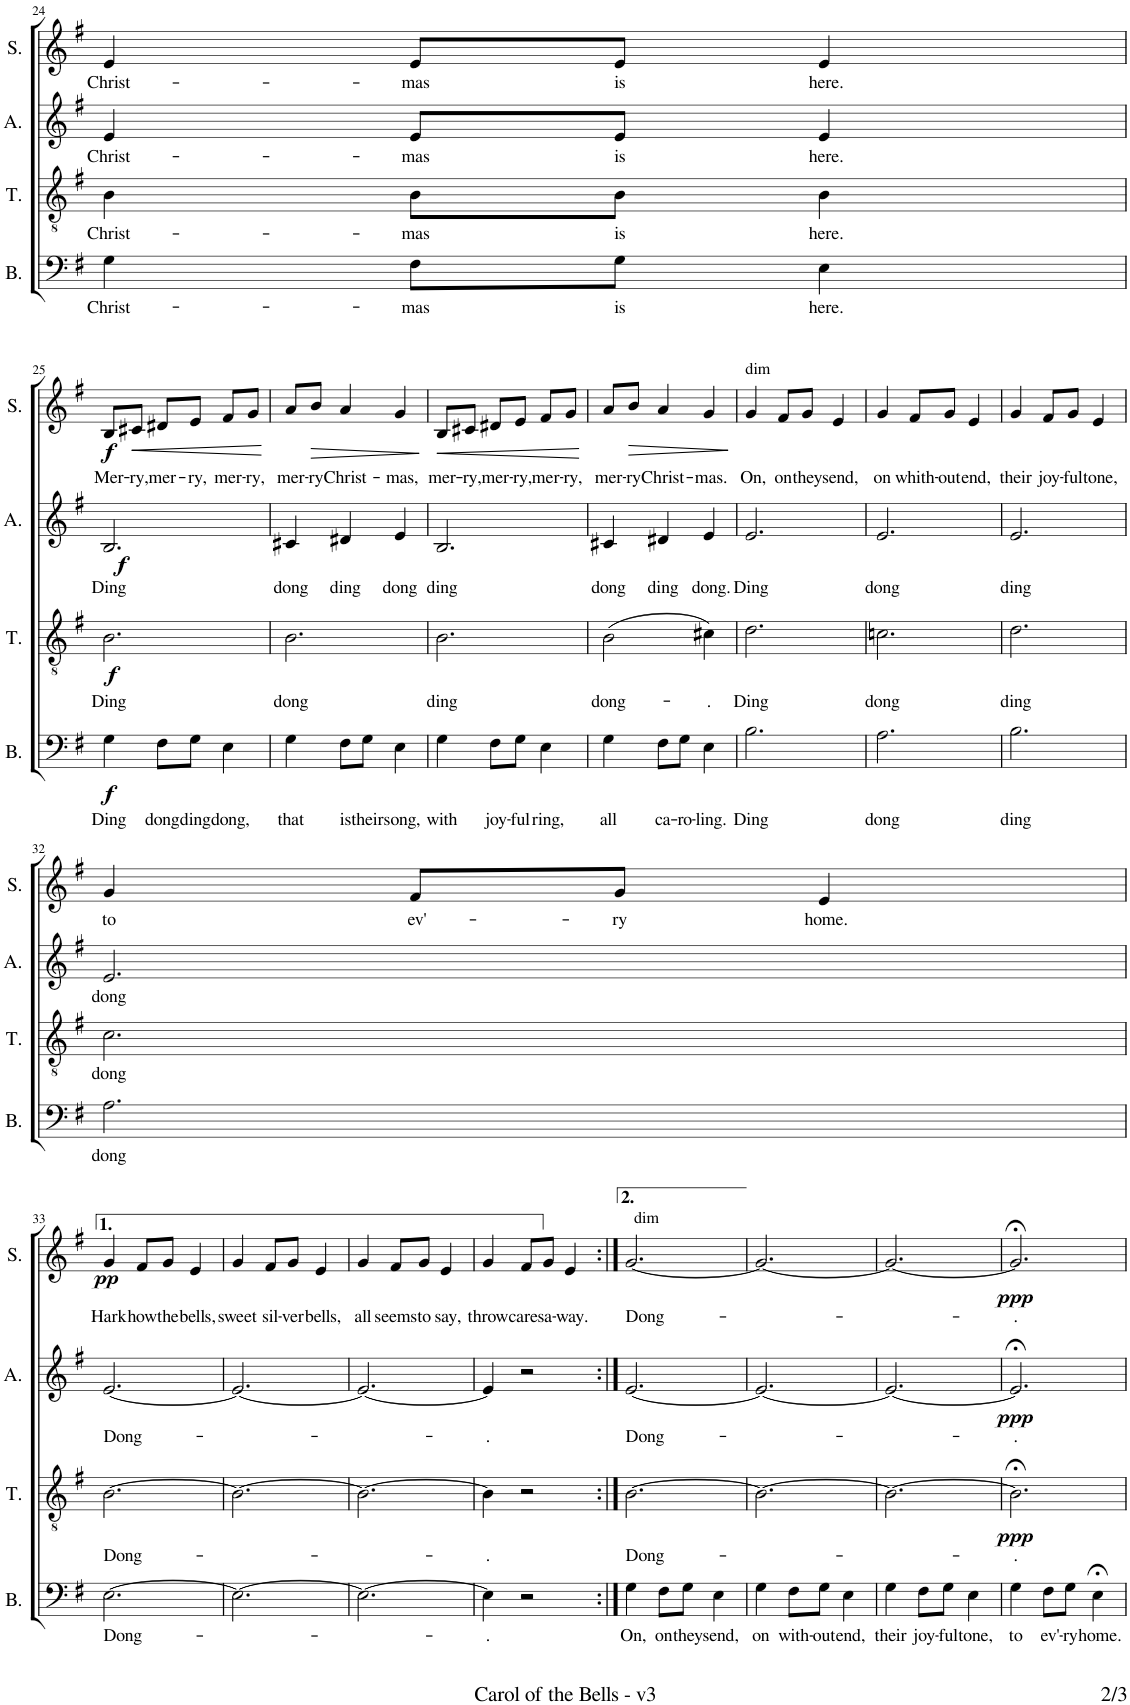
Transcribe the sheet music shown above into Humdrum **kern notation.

**kern	**text	**dynam	**kern	**text	**dynam	**kern	**text	**dynam	**kern	**text	**dynam
*part4	*part4	*part4	*part3	*part3	*part3	*part2	*part2	*part2	*part1	*part1	*part1
*staff4	*staff4	*staff4	*staff3	*staff3	*staff3	*staff2	*staff2	*staff2	*staff1	*staff1	*staff1
*I"Bass	*	*	*I"Tenor	*	*	*I"Alto	*	*	*I"Soprano	*	*
*I'B.	*	*	*I'T.	*	*	*I'A.	*	*	*I'S.	*	*
!!LO:PB:g=z
*clefF4	*	*	*clefGv2	*	*	*clefG2	*	*	*clefG2	*	*
*k[f#]	*	*	*k[f#]	*	*	*k[f#]	*	*	*k[f#]	*	*
*M3/4	*	*	*M3/4	*	*	*M3/4	*	*	*M3/4	*	*
=24	=24	=24	=24	=24	=24	=24	=24	=24	=24	=24	=24
!	!LO:LY:b	!	!	!LO:LY:b	!	!	!LO:LY:b	!	!	!LO:LY:b	!
4G\	Christ-	.	4B\	Christ-	.	4e/	Christ-	.	4e/	Christ-	.
!	!LO:LY:b	!	!	!LO:LY:b	!	!	!LO:LY:b	!	!	!LO:LY:b	!
8F#\L	-mas	.	8B\L	-mas	.	8e/L	-mas	.	8e/L	-mas	.
!	!LO:LY:b	!	!	!LO:LY:b	!	!	!LO:LY:b	!	!	!LO:LY:b	!
8G\J	is	.	8B\J	is	.	8e/J	is	.	8e/J	is	.
!	!LO:LY:b	!	!	!LO:LY:b	!	!	!LO:LY:b	!	!	!LO:LY:b	!
4E\	here.	.	4B\	here.	.	4e/	here.	.	4e/	here.	.
!!LO:LB:g=z
=25	=25	=25	=25	=25	=25	=25	=25	=25	=25	=25	=25
!	!LO:LY:b	!LO:DY:b	!	!LO:LY:b	!LO:DY:b	!	!LO:LY:b	!LO:DY:b	!	!LO:LY:b	!LO:DY:b
4G\	Ding	f	2.B\	Ding	f	2.B/	Ding	f	8B/L	Mer-	f
!	!	!	!	!	!	!	!	!	!	!LO:LY:b	!LO:HP:b
.	.	.	.	.	.	.	.	.	8c#X/J	-ry,	<
!	!LO:LY:b	!	!	!	!	!	!	!	!	!LO:LY:b	!
8F#\L	dong	.	.	.	.	.	.	.	8d#X/L	mer-	.
!	!LO:LY:b	!	!	!	!	!	!	!	!	!LO:LY:b	!
8G\J	ding	.	.	.	.	.	.	.	8e/J	-ry,	.
!	!LO:LY:b	!	!	!	!	!	!	!	!	!LO:LY:b	!
4E\	dong,	.	.	.	.	.	.	.	8f#/L	mer-	.
!	!	!	!	!	!	!	!	!	!	!LO:LY:b	!
.	.	.	.	.	.	.	.	.	8g/J	-ry,	.
.	.	.	.	.	.	.	.	.	.	.	[
=26	=26	=26	=26	=26	=26	=26	=26	=26	=26	=26	=26
!	!LO:LY:b	!	!	!LO:LY:b	!	!	!LO:LY:b	!	!	!LO:LY:b	!
4G\	that	.	2.B\	dong	.	4c#X/	dong	.	8a/L	mer-	.
!	!	!	!	!	!	!	!	!	!	!LO:LY:b	!LO:HP:b
.	.	.	.	.	.	.	.	.	8b/J	-ry	>
!	!LO:LY:b	!	!	!	!	!	!LO:LY:b	!	!	!LO:LY:b	!
8F#\L	is	.	.	.	.	4d#X/	ding	.	4a/	Christ-	.
!	!LO:LY:b	!	!	!	!	!	!	!	!	!	!
8G\J	their	.	.	.	.	.	.	.	.	.	.
!	!LO:LY:b	!	!	!	!	!	!LO:LY:b	!	!	!LO:LY:b	!
4E\	song,	.	.	.	.	4e/	dong	.	4g/	-mas,	.
.	.	.	.	.	.	.	.	.	.	.	]
=27	=27	=27	=27	=27	=27	=27	=27	=27	=27	=27	=27
!	!LO:LY:b	!	!	!LO:LY:b	!	!	!LO:LY:b	!	!	!LO:LY:b	!LO:HP:b
4G\	with	.	2.B\	ding	.	2.B/	ding	.	8B/L	mer-	<
!	!	!	!	!	!	!	!	!	!	!LO:LY:b	!
.	.	.	.	.	.	.	.	.	8c#X/J	-ry,	.
!	!LO:LY:b	!	!	!	!	!	!	!	!	!LO:LY:b	!
8F#\L	joy-	.	.	.	.	.	.	.	8d#X/L	mer-	.
!	!LO:LY:b	!	!	!	!	!	!	!	!	!LO:LY:b	!
8G\J	-ful	.	.	.	.	.	.	.	8e/J	-ry,	.
!	!LO:LY:b	!	!	!	!	!	!	!	!	!LO:LY:b	!
4E\	ring,	.	.	.	.	.	.	.	8f#/L	mer-	.
!	!	!	!	!	!	!	!	!	!	!LO:LY:b	!
.	.	.	.	.	.	.	.	.	8g/J	-ry,	.
.	.	.	.	.	.	.	.	.	.	.	[
=28	=28	=28	=28	=28	=28	=28	=28	=28	=28	=28	=28
!	!LO:LY:b	!	!	!LO:LY:b	!	!	!LO:LY:b	!	!	!LO:LY:b	!
4G\	all	.	(2B\	dong-	.	4c#X/	dong	.	8a/L	mer-	.
!	!	!	!	!	!	!	!	!	!	!LO:LY:b	!LO:HP:b
.	.	.	.	.	.	.	.	.	8b/J	-ry	>
!	!LO:LY:b	!	!	!	!	!	!LO:LY:b	!	!	!LO:LY:b	!
8F#\L	ca-	.	.	.	.	4d#X/	ding	.	4a/	Christ-	.
!	!LO:LY:b	!	!	!	!	!	!	!	!	!	!
8G\J	-ro-	.	.	.	.	.	.	.	.	.	.
!	!LO:LY:b	!	!	!LO:LY:b	!	!	!LO:LY:b	!	!	!LO:LY:b	!
4E\	-ling.	.	4c#X\)	-.	.	4e/	dong.	.	4g/	-mas.	.
.	.	.	.	.	.	.	.	.	.	.	]
=29	=29	=29	=29	=29	=29	=29	=29	=29	=29	=29	=29
!	!	!	!	!	!	!	!	!	!LO:TX:a:t=dim	!	!
!	!LO:LY:b	!	!	!LO:LY:b	!	!	!LO:LY:b	!	!	!LO:LY:b	!
2.B\	Ding	.	2.d\	Ding	.	2.e/	Ding	.	4g/	On,	.
!	!	!	!	!	!	!	!	!	!	!LO:LY:b	!
.	.	.	.	.	.	.	.	.	8f#/L	on	.
!	!	!	!	!	!	!	!	!	!	!LO:LY:b	!
.	.	.	.	.	.	.	.	.	8g/J	they	.
!	!	!	!	!	!	!	!	!	!	!LO:LY:b	!
.	.	.	.	.	.	.	.	.	4e/	send,	.
=30	=30	=30	=30	=30	=30	=30	=30	=30	=30	=30	=30
!	!LO:LY:b	!	!	!LO:LY:b	!	!	!LO:LY:b	!	!	!LO:LY:b	!
2.A\	dong	.	2.cn\	dong	.	2.e/	dong	.	4g/	on	.
!	!	!	!	!	!	!	!	!	!	!LO:LY:b	!
.	.	.	.	.	.	.	.	.	8f#/L	whith-	.
!	!	!	!	!	!	!	!	!	!	!LO:LY:b	!
.	.	.	.	.	.	.	.	.	8g/J	-out	.
!	!	!	!	!	!	!	!	!	!	!LO:LY:b	!
.	.	.	.	.	.	.	.	.	4e/	end,	.
=31	=31	=31	=31	=31	=31	=31	=31	=31	=31	=31	=31
!	!LO:LY:b	!	!	!LO:LY:b	!	!	!LO:LY:b	!	!	!LO:LY:b	!
2.B\	ding	.	2.d\	ding	.	2.e/	ding	.	4g/	their	.
!	!	!	!	!	!	!	!	!	!	!LO:LY:b	!
.	.	.	.	.	.	.	.	.	8f#/L	joy-	.
!	!	!	!	!	!	!	!	!	!	!LO:LY:b	!
.	.	.	.	.	.	.	.	.	8g/J	-ful	.
!	!	!	!	!	!	!	!	!	!	!LO:LY:b	!
.	.	.	.	.	.	.	.	.	4e/	tone,	.
!!LO:LB:g=z
=32	=32	=32	=32	=32	=32	=32	=32	=32	=32	=32	=32
!	!LO:LY:b	!	!	!LO:LY:b	!	!	!LO:LY:b	!	!	!LO:LY:b	!
2.A\	dong	.	2.c\	dong	.	2.e/	dong	.	4g/	to	.
!	!	!	!	!	!	!	!	!	!	!LO:LY:b	!
.	.	.	.	.	.	.	.	.	8f#/L	ev'-	.
!	!	!	!	!	!	!	!	!	!	!LO:LY:b	!
.	.	.	.	.	.	.	.	.	8g/J	-ry	.
!	!	!	!	!	!	!	!	!	!	!LO:LY:b	!
.	.	.	.	.	.	.	.	.	4e/	home.	.
!!LO:LB:g=z
=33	=33	=33	=33	=33	=33	=33	=33	=33	=33	=33	=33
!	!LO:LY:b	!	!	!LO:LY:b	!	!	!LO:LY:b	!	!	!LO:LY:b	!LO:DY:b
[2.E\	Dong-	.	[2.B\	Dong-	.	[2.e/	Dong-	.	4g/	Hark	pp
!	!	!	!	!	!	!	!	!	!	!LO:LY:b	!
.	.	.	.	.	.	.	.	.	8f#/L	how	.
!	!	!	!	!	!	!	!	!	!	!LO:LY:b	!
.	.	.	.	.	.	.	.	.	8g/J	the	.
!	!	!	!	!	!	!	!	!	!	!LO:LY:b	!
.	.	.	.	.	.	.	.	.	4e/	bells,	.
=34	=34	=34	=34	=34	=34	=34	=34	=34	=34	=34	=34
!	!	!	!	!	!	!	!	!	!	!LO:LY:b	!
2.E\_	.	.	2.B\_	.	.	2.e/_	.	.	4g/	sweet	.
!	!	!	!	!	!	!	!	!	!	!LO:LY:b	!
.	.	.	.	.	.	.	.	.	8f#/L	sil-	.
!	!	!	!	!	!	!	!	!	!	!LO:LY:b	!
.	.	.	.	.	.	.	.	.	8g/J	-ver	.
!	!	!	!	!	!	!	!	!	!	!LO:LY:b	!
.	.	.	.	.	.	.	.	.	4e/	bells,	.
=35	=35	=35	=35	=35	=35	=35	=35	=35	=35	=35	=35
!	!	!	!	!	!	!	!	!	!	!LO:LY:b	!
2.E\_	.	.	2.B\_	.	.	2.e/_	.	.	4g/	all	.
!	!	!	!	!	!	!	!	!	!	!LO:LY:b	!
.	.	.	.	.	.	.	.	.	8f#/L	seems	.
!	!	!	!	!	!	!	!	!	!	!LO:LY:b	!
.	.	.	.	.	.	.	.	.	8g/J	to	.
!	!	!	!	!	!	!	!	!	!	!LO:LY:b	!
.	.	.	.	.	.	.	.	.	4e/	say,	.
=36	=36	=36	=36	=36	=36	=36	=36	=36	=36	=36	=36
!	!LO:LY:b	!	!	!LO:LY:b	!	!	!LO:LY:b	!	!	!LO:LY:b	!
4E\]	-.	.	4B\]	-.	.	4e/]	-.	.	4g/	throw	.
!	!	!	!	!	!	!	!	!	!	!LO:LY:b	!
2r	.	.	2r	.	.	2r	.	.	8f#/L	cares	.
!	!	!	!	!	!	!	!	!	!	!LO:LY:b	!
.	.	.	.	.	.	.	.	.	8g/J	a-	.
!	!	!	!	!	!	!	!	!	!	!LO:LY:b	!
.	.	.	.	.	.	.	.	.	4e/	-way.	.
=37:|!	=37:|!	=37:|!	=37:|!	=37:|!	=37:|!	=37:|!	=37:|!	=37:|!	=37:|!	=37:|!	=37:|!
!	!	!	!	!	!	!	!	!	!LO:TX:a:t=dim	!	!
!	!LO:LY:b	!	!	!LO:LY:b	!	!	!LO:LY:b	!	!	!LO:LY:b	!
4G\	On,	.	[2.B\	Dong-	.	[2.e/	Dong-	.	[2.g/	Dong-	.
!	!LO:LY:b	!	!	!	!	!	!	!	!	!	!
8F#\L	on	.	.	.	.	.	.	.	.	.	.
!	!LO:LY:b	!	!	!	!	!	!	!	!	!	!
8G\J	they	.	.	.	.	.	.	.	.	.	.
!	!LO:LY:b	!	!	!	!	!	!	!	!	!	!
4E\	send,	.	.	.	.	.	.	.	.	.	.
=38	=38	=38	=38	=38	=38	=38	=38	=38	=38	=38	=38
!	!LO:LY:b	!	!	!	!	!	!	!	!	!	!
4G\	on	.	2.B\_	.	.	2.e/_	.	.	2.g/_	.	.
!	!LO:LY:b	!	!	!	!	!	!	!	!	!	!
8F#\L	with-	.	.	.	.	.	.	.	.	.	.
!	!LO:LY:b	!	!	!	!	!	!	!	!	!	!
8G\J	-out	.	.	.	.	.	.	.	.	.	.
!	!LO:LY:b	!	!	!	!	!	!	!	!	!	!
4E\	end,	.	.	.	.	.	.	.	.	.	.
=39	=39	=39	=39	=39	=39	=39	=39	=39	=39	=39	=39
!	!LO:LY:b	!	!	!	!	!	!	!	!	!	!
4G\	their	.	2.B\_	.	.	2.e/_	.	.	2.g/_	.	.
!	!LO:LY:b	!	!	!	!	!	!	!	!	!	!
8F#\L	joy-	.	.	.	.	.	.	.	.	.	.
!	!LO:LY:b	!	!	!	!	!	!	!	!	!	!
8G\J	-ful	.	.	.	.	.	.	.	.	.	.
!	!LO:LY:b	!	!	!	!	!	!	!	!	!	!
4E\	tone,	.	.	.	.	.	.	.	.	.	.
=40	=40	=40	=40	=40	=40	=40	=40	=40	=40	=40	=40
!	!LO:LY:b	!	!	!LO:LY:b	!LO:DY:b	!	!LO:LY:b	!LO:DY:b	!	!LO:LY:b	!LO:DY:b
4G\	to	.	2.B;<\]	-.	ppp	2.e;</]	-.	ppp	2.g;</]	-.	ppp
!	!LO:LY:b	!	!	!	!	!	!	!	!	!	!
8F#\L	ev'-	.	.	.	.	.	.	.	.	.	.
!	!LO:LY:b	!	!	!	!	!	!	!	!	!	!
8G\J	-ry	.	.	.	.	.	.	.	.	.	.
!	!LO:LY:b	!	!	!	!	!	!	!	!	!	!
4E;<\	home.	.	.	.	.	.	.	.	.	.	.
=	=	=	=	=	=	=	=	=	=	=	=
*-	*-	*-	*-	*-	*-	*-	*-	*-	*-	*-	*-
